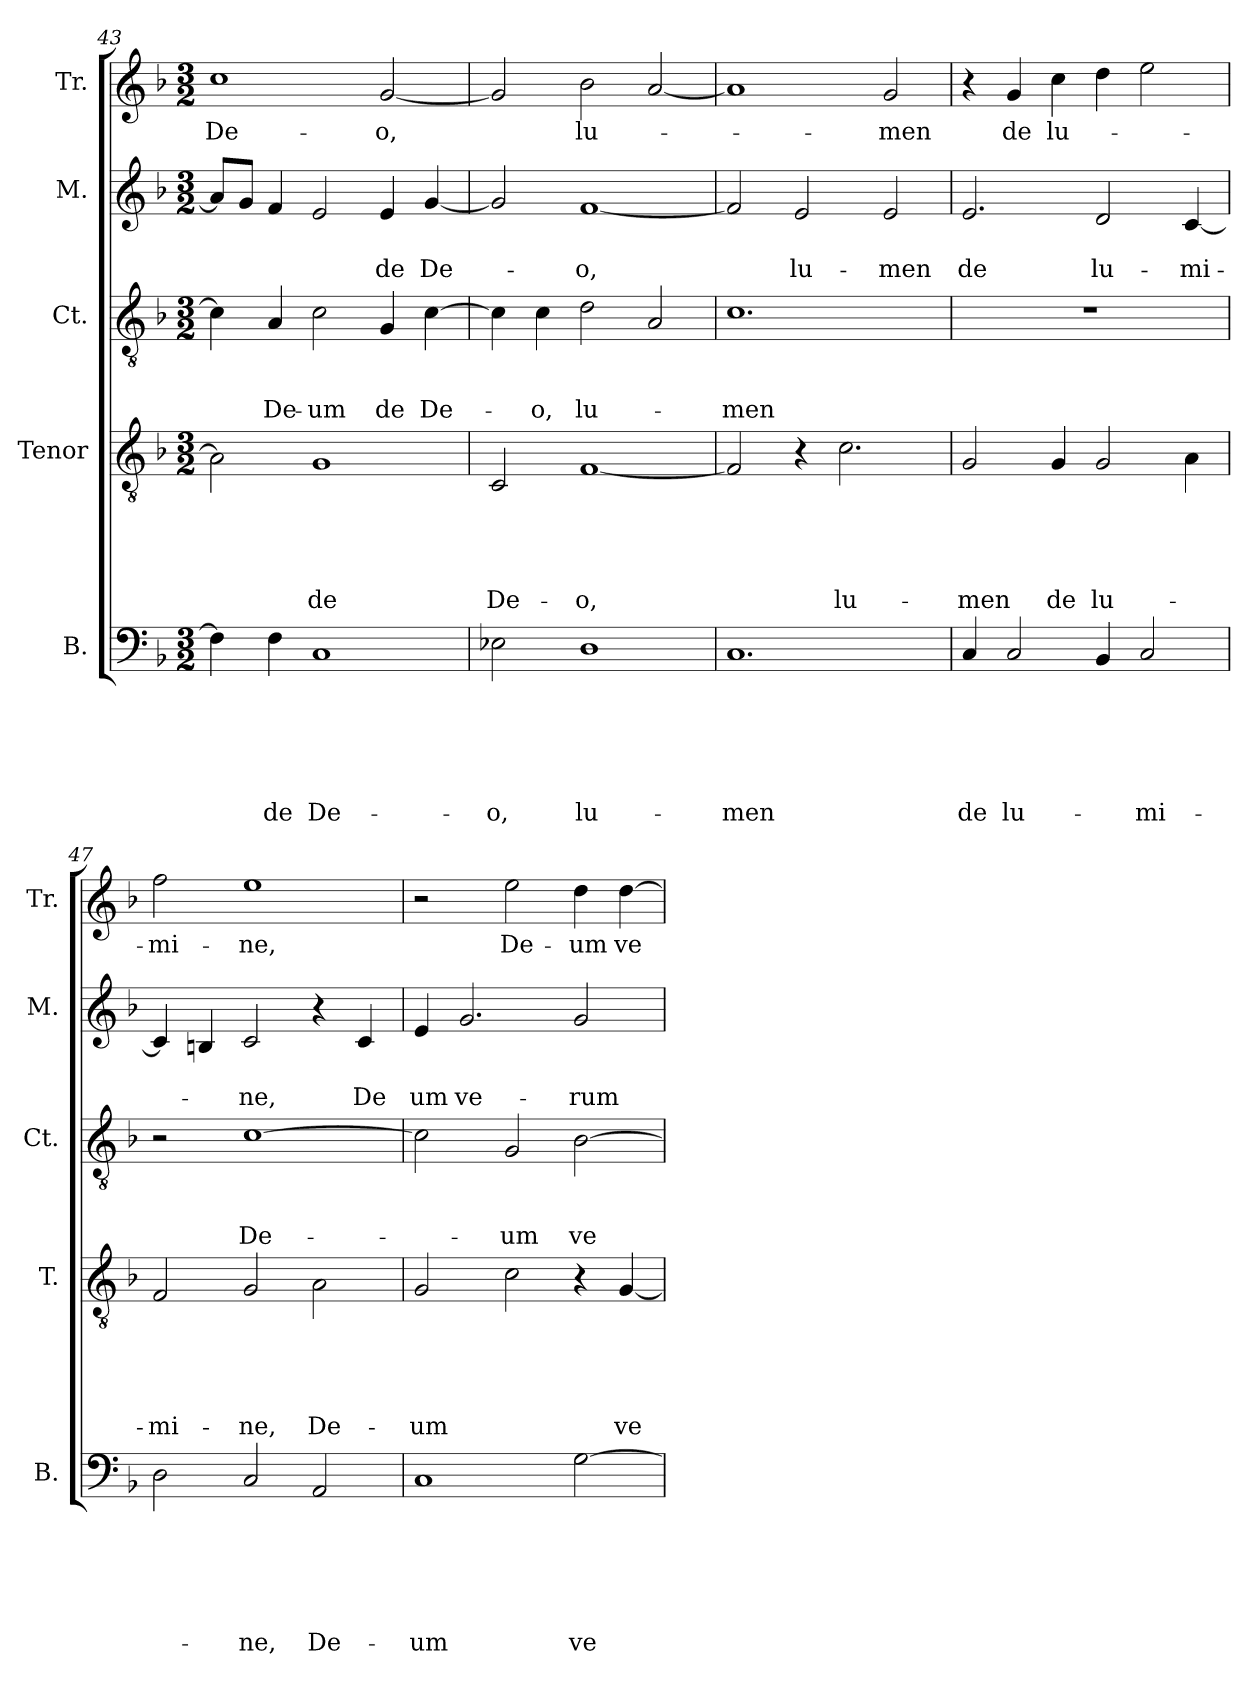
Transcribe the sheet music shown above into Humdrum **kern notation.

**kern	**text	**text	**text	**text	**text	**text	**kern	**text	**text	**text	**text	**text	**kern	**text	**text	**text	**kern	**text	**text	**kern	**text
*part5	*part5	*part5	*part5	*part5	*part5	*part5	*part4	*part4	*part4	*part4	*part4	*part4	*part3	*part3	*part3	*part3	*part2	*part2	*part2	*part1	*part1
*staff5	*staff5	*staff5	*staff5	*staff5	*staff5	*staff5	*staff4	*staff4	*staff4	*staff4	*staff4	*staff4	*staff3	*staff3	*staff3	*staff3	*staff2	*staff2	*staff2	*staff1	*staff1
*I"B.	*	*	*	*	*	*	*I"Tenor	*	*	*	*	*	*I"Ct.	*	*	*	*I"M.	*	*	*I"Tr.	*
*I'B.	*	*	*	*	*	*	*I'T.	*	*	*	*	*	*I'Ct.	*	*	*	*I'M.	*	*	*I'Tr.	*
*clefF4	*	*	*	*	*	*	*clefGv2	*	*	*	*	*	*clefGv2	*	*	*	*clefG2	*	*	*clefG2	*
*k[b-]	*	*	*	*	*	*	*k[b-]	*	*	*	*	*	*k[b-]	*	*	*	*k[b-]	*	*	*k[b-]	*
*F:	*	*	*	*	*	*	*F:	*	*	*	*	*	*F:	*	*	*	*F:	*	*	*F:	*
*M3/2	*	*	*	*	*	*	*M3/2	*	*	*	*	*	*M3/2	*	*	*	*M3/2	*	*	*M3/2	*
=43	=43	=43	=43	=43	=43	=43	=43	=43	=43	=43	=43	=43	=43	=43	=43	=43	=43	=43	=43	=43	=43
!	!	!	!	!	!	!	!	!	!	!	!	!	!	!	!	!	!	!	!	!	!LO:LY:b
4F\]	.	.	.	.	.	.	2A\]	.	.	.	.	.	4c\]	.	.	.	8a/L]	.	.	1cc	De-
.	.	.	.	.	.	.	.	.	.	.	.	.	.	.	.	.	8g/J	.	.	.	.
!	!	!	!	!	!	!LO:LY:b	!	!	!	!	!	!	!	!	!	!LO:LY:b	!	!	!	!	!
4F\	.	.	.	.	.	de	.	.	.	.	.	.	4A/	.	.	De-	4f/	.	.	.	.
!	!	!	!	!	!	!LO:LY:b	!	!	!	!	!	!LO:LY:b	!	!	!	!LO:LY:b:rj	!	!	!	!	!
1C	.	.	.	.	.	De-	1G	.	.	.	.	de	2c\	.	.	-um	2e/	.	.	.	.
!	!	!	!	!	!	!	!	!	!	!	!	!	!	!	!	!LO:LY:b	!	!	!LO:LY:b	!	!LO:LY:b
.	.	.	.	.	.	.	.	.	.	.	.	.	4G/	.	.	de	4e/	.	de	[<2g/	-o,
!	!	!	!	!	!	!	!	!	!	!	!	!	!	!	!	!LO:LY:b	!	!	!LO:LY:b	!	!
.	.	.	.	.	.	.	.	.	.	.	.	.	[>4c\	.	.	De-	[<4g/	.	De-	.	.
=44	=44	=44	=44	=44	=44	=44	=44	=44	=44	=44	=44	=44	=44	=44	=44	=44	=44	=44	=44	=44	=44
!	!	!	!	!	!	!LO:LY:b	!	!	!	!	!	!LO:LY:b	!	!	!	!	!	!	!	!	!
2E-X\	.	.	.	.	.	-o,	2C/	.	.	.	.	De-	4c\]	.	.	.	2g/]	.	.	2g/]	.
!	!	!	!	!	!	!	!	!	!	!	!	!	!	!	!	!LO:LY:b	!	!	!	!	!
.	.	.	.	.	.	.	.	.	.	.	.	.	4c\	.	.	-o,	.	.	.	.	.
!	!	!	!	!	!	!LO:LY:b	!	!	!	!	!	!LO:LY:b	!	!	!	!LO:LY:b	!	!	!LO:LY:b	!	!LO:LY:b
1D	.	.	.	.	.	lu-	[<1F	.	.	.	.	-o,	2d\	.	.	lu-	[<1f	.	-o,	2b-\	lu-
.	.	.	.	.	.	.	.	.	.	.	.	.	2A/	.	.	.	.	.	.	[<2a/	.
=45	=45	=45	=45	=45	=45	=45	=45	=45	=45	=45	=45	=45	=45	=45	=45	=45	=45	=45	=45	=45	=45
!	!	!	!	!	!	!LO:LY:b	!	!	!	!	!	!	!	!	!	!LO:LY:b	!	!	!	!	!
1.C	.	.	.	.	.	-men	2F/]	.	.	.	.	.	1.c	.	.	-men	2f/]	.	.	1a]	.
!	!	!	!	!	!	!	!	!	!	!	!	!	!	!	!	!	!	!	!LO:LY:b	!	!
.	.	.	.	.	.	.	4r	.	.	.	.	.	.	.	.	.	2e/	.	lu-	.	.
!	!	!	!	!	!	!	!	!	!	!	!	!LO:LY:b	!	!	!	!	!	!	!	!	!
.	.	.	.	.	.	.	2.c\	.	.	.	.	lu-	.	.	.	.	.	.	.	.	.
!	!	!	!	!	!	!	!	!	!	!	!	!	!	!	!	!	!	!	!LO:LY:b	!	!LO:LY:b
.	.	.	.	.	.	.	.	.	.	.	.	.	.	.	.	.	2e/	.	-men	2g/	-men
=46	=46	=46	=46	=46	=46	=46	=46	=46	=46	=46	=46	=46	=46	=46	=46	=46	=46	=46	=46	=46	=46
!	!	!	!	!	!	!LO:LY:b	!	!	!	!	!	!LO:LY:b	!LO:N:vis=1	!	!	!	!	!	!LO:LY:b	!	!
4C/	.	.	.	.	.	de	2G/	.	.	.	.	-men	1.r	.	.	.	2.e/	.	de	4r	.
!	!	!	!	!	!	!LO:LY:b	!	!	!	!	!	!	!	!	!	!	!	!	!	!	!LO:LY:b
2C/	.	.	.	.	.	lu-	.	.	.	.	.	.	.	.	.	.	.	.	.	4g/	de
!	!	!	!	!	!	!	!	!	!	!	!	!LO:LY:b	!	!	!	!	!	!	!	!	!LO:LY:b
.	.	.	.	.	.	.	4G/	.	.	.	.	de	.	.	.	.	.	.	.	4cc\	lu-
!	!	!	!	!	!	!	!	!	!	!	!	!LO:LY:b	!	!	!	!	!	!	!LO:LY:b	!	!
4BB-/	.	.	.	.	.	.	2G/	.	.	.	.	lu-	.	.	.	.	2d/	.	lu-	4dd\	.
!	!	!	!	!	!	!LO:LY:b	!	!	!	!	!	!	!	!	!	!	!	!	!	!	!
2C/	.	.	.	.	.	-mi-	.	.	.	.	.	.	.	.	.	.	.	.	.	2ee\	.
!	!	!	!	!	!	!	!	!	!	!	!	!	!	!	!	!	!	!	!LO:LY:b	!	!
.	.	.	.	.	.	.	4A\	.	.	.	.	.	.	.	.	.	[<4c/	.	-mi-	.	.
=47	=47	=47	=47	=47	=47	=47	=47	=47	=47	=47	=47	=47	=47	=47	=47	=47	=47	=47	=47	=47	=47
!	!	!	!	!	!	!	!	!	!	!	!	!LO:LY:b	!	!	!	!	!	!	!	!	!LO:LY:b
2D\	.	.	.	.	.	.	2F/	.	.	.	.	-mi-	2r	.	.	.	4c/]	.	.	2ff\	-mi-
.	.	.	.	.	.	.	.	.	.	.	.	.	.	.	.	.	4Bn/	.	.	.	.
!	!	!	!	!	!	!LO:LY:b	!	!	!	!	!	!LO:LY:b	!	!	!	!LO:LY:b	!	!	!LO:LY:b	!	!LO:LY:b
2C/	.	.	.	.	.	-ne,	2G/	.	.	.	.	-ne,	[>1c	.	.	De-	2c/	.	-ne,	1ee	-ne,
!	!	!	!	!	!	!LO:LY:b	!	!	!	!	!	!LO:LY:b	!	!	!	!	!	!	!	!	!
2AA/	.	.	.	.	.	De-	2A\	.	.	.	.	De-	.	.	.	.	4r	.	.	.	.
!	!	!	!	!	!	!	!	!	!	!	!	!	!	!	!	!	!	!	!LO:LY:b	!	!
.	.	.	.	.	.	.	.	.	.	.	.	.	.	.	.	.	4c/	.	De	.	.
!!LO:PB:g=z
=48	=48	=48	=48	=48	=48	=48	=48	=48	=48	=48	=48	=48	=48	=48	=48	=48	=48	=48	=48	=48	=48
!	!	!	!	!	!	!LO:LY:b	!	!	!	!	!	!LO:LY:b	!	!	!	!	!	!	!LO:LY:b	!	!
1C	.	.	.	.	.	-um	2G/	.	.	.	.	-um	2c\]	.	.	.	4e/	.	um	2r	.
!	!	!	!	!	!	!	!	!	!	!	!	!	!	!	!	!	!	!	!LO:LY:b	!	!
.	.	.	.	.	.	.	.	.	.	.	.	.	.	.	.	.	2.g/	.	ve-	.	.
!	!	!	!	!	!	!	!	!	!	!	!	!	!	!	!	!LO:LY:b	!	!	!	!	!LO:LY:b
.	.	.	.	.	.	.	2c\	.	.	.	.	.	2G/	.	.	-um	.	.	.	2ee\	De-
!	!	!	!	!	!	!LO:LY:b	!	!	!	!	!	!	!	!	!	!LO:LY:b	!	!	!LO:LY:b	!	!LO:LY:b
[>2G\	.	.	.	.	.	ve-	4r	.	.	.	.	.	[>2B-\	.	.	ve-	2g/	.	-rum	4dd\	-um
!	!	!	!	!	!	!	!	!	!	!	!	!LO:LY:b	!	!	!	!	!	!	!	!	!LO:LY:b
.	.	.	.	.	.	.	[<4G/	.	.	.	.	ve-	.	.	.	.	.	.	.	[>4dd\	ve-
=	=	=	=	=	=	=	=	=	=	=	=	=	=	=	=	=	=	=	=	=	=
*-	*-	*-	*-	*-	*-	*-	*-	*-	*-	*-	*-	*-	*-	*-	*-	*-	*-	*-	*-	*-	*-
